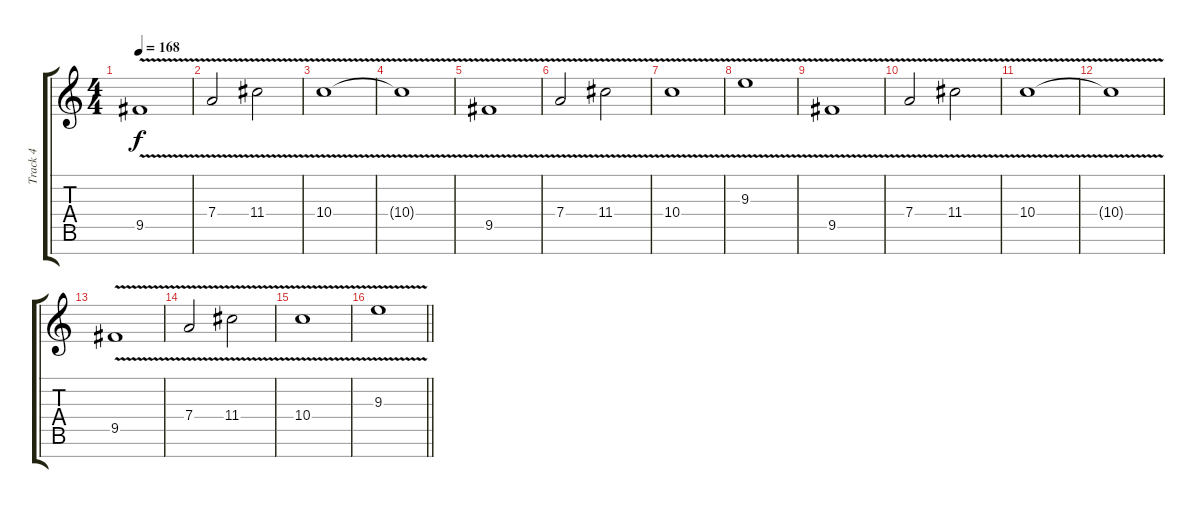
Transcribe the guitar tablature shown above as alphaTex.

\track ("Track 4" "Track 4") {instrument distortionguitar}
\staff {score tabs}
\tuning (E4 B3 G3 D3 A2 E2 B1) {hide}
\ts (4 4)
\section ("" "")
\tempo 168
\clef g2
\ks c
9.5{v}.1{dy f} |
7.4{v}.2 11.4{v}.2 |
10.4{v}.1 |
10.4{t}.1 |
9.5{v}.1 |
7.4{v}.2 11.4{v}.2 |
10.4{v}.1 |
9.3{v}.1 |
9.5{v}.1 |
7.4{v}.2 11.4{v}.2 |
10.4{v}.1 |
10.4{t}.1 |
9.5{v}.1 |
7.4{v}.2 11.4{v}.2 |
10.4{v}.1 |
\barLineRight lightlight
9.3{v}.1
